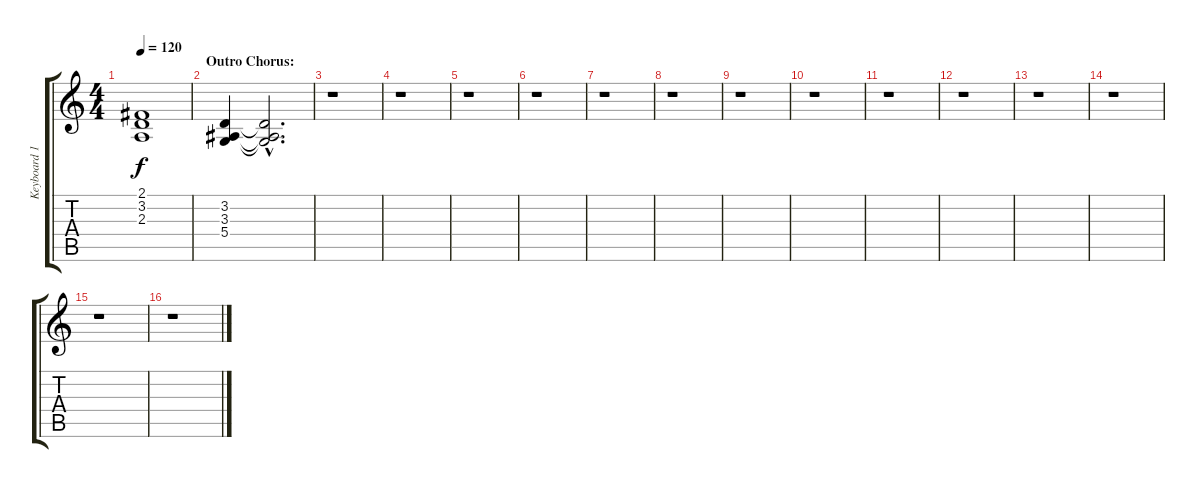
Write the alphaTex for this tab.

\track ("Keyboard 1" "Keyboard 1") {instrument stringensemble1}
\staff {score tabs}
\tuning (E4 B3 G3 D3 A2 E2) {hide}
\ts (4 4)
\tempo 120
\clef g2
\ks c
(2.1 3.2 2.3).1{dy f} |
\section ("" "Outro Chorus:")
(3.2 3.3 5.4).4{volume 10 instrument pad3polysynth} (3.2{hac t} 3.3{hac t} 5.4{hac t}).2{d volume 2} |
r.1 |
r.1 |
r.1 |
r.1 |
r.1 |
r.1 |
r.1 |
r.1 |
r.1 |
r.1 |
r.1 |
r.1 |
r.1 |
r.1
